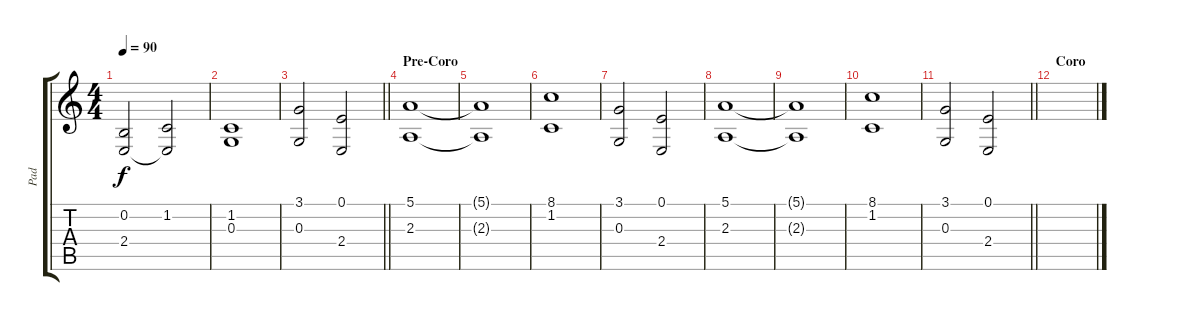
\track ("Pad" "Pad") {instrument pad2warm}
\staff {score tabs}
\tuning (E4 B3 G3 D3 A2 E2) {hide}
\ts (4 4)
\tempo 90
\clef g2
\ks c
(0.2 2.4{t}).2{dy f} (1.2 2.4{t}).2 |
(1.2 0.3).1 |
\barLineRight lightlight
(3.1 0.3).2 (0.1 2.4).2 |
\section ("" "Pre-Coro")
(5.1 2.3).1 |
(5.1{t} 2.3{t}).1 |
(8.1 1.2).1 |
(3.1 0.3).2 (0.1 2.4).2 |
(5.1 2.3).1 |
(5.1{t} 2.3{t}).1 |
(8.1 1.2).1 |
\barLineRight lightlight
(3.1 0.3).2 (0.1 2.4).2 |
\section ("" "Coro")
